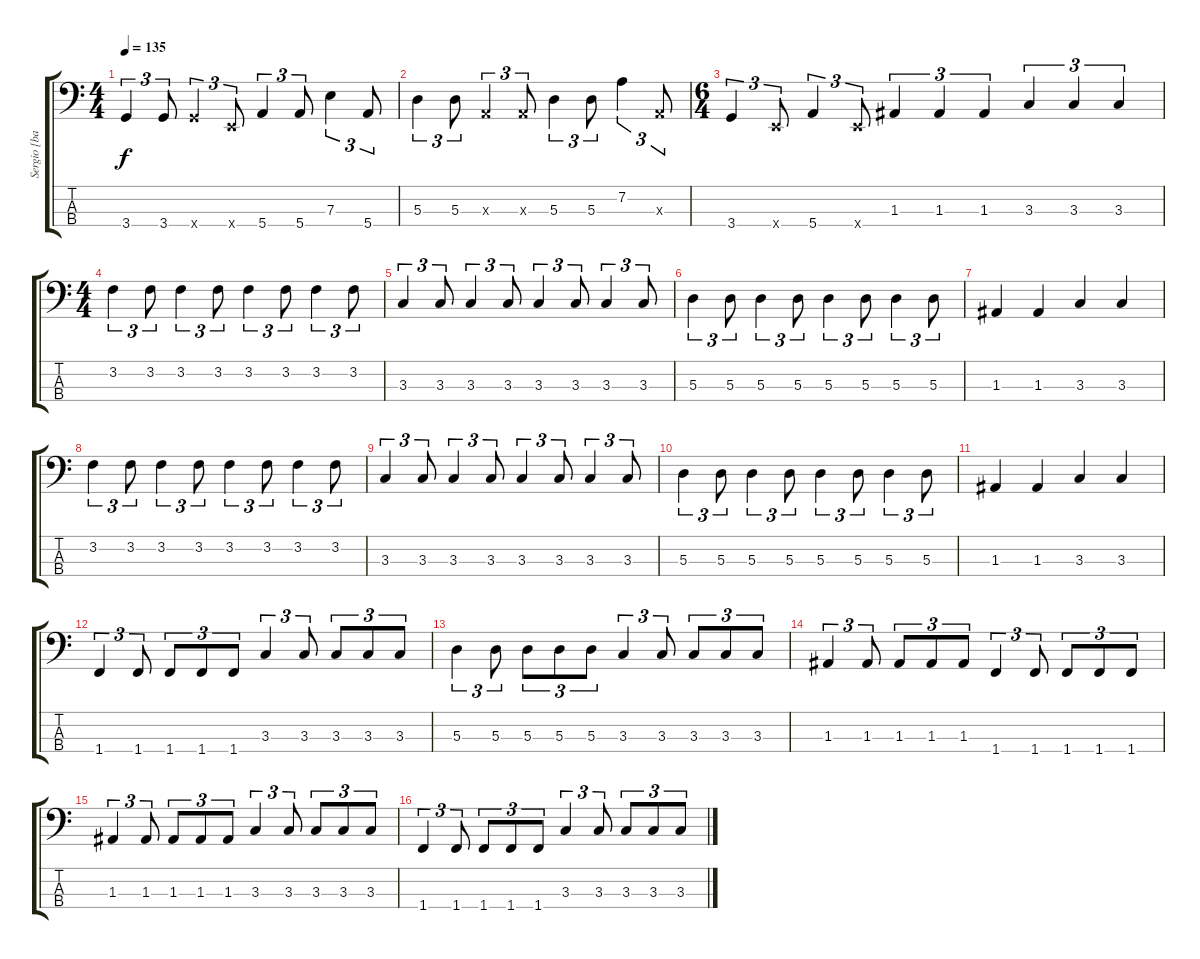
\track ("Sergio [bajo]" "Sergio [ba") {instrument electricbassfinger}
\staff {score tabs}
\tuning (G2 D2 A1 E1) {hide}
\ts (4 4)
\tempo 135
\clef f4
\ks c
3.4.4{tu (3 2) dy f} 3.4.8{tu (3 2)} 3.4{x}.4{tu (3 2)} 0.4{x}.8{tu (3 2)} 5.4.4{tu (3 2)} 5.4.8{tu (3 2)} 7.3.4{tu (3 2)} 5.4.8{tu (3 2)} |
5.3.4{tu (3 2)} 5.3.8{tu (3 2)} 0.3{x}.4{tu (3 2)} 0.3{x}.8{tu (3 2)} 5.3.4{tu (3 2)} 5.3.8{tu (3 2)} 7.2.4{tu (3 2)} 0.3{x}.8{tu (3 2)} |
\ts (6 4)
3.4.4{tu (3 2)} 0.4{x}.8{tu (3 2)} 5.4.4{tu (3 2)} 0.4{x}.8{tu (3 2)} 1.3.4{tu (3 2)} 1.3.4{tu (3 2)} 1.3.4{tu (3 2)} 3.3.4{tu (3 2)} 3.3.4{tu (3 2)} 3.3.4{tu (3 2)} |
\ts (4 4)
3.2.4{tu (3 2)} 3.2.8{tu (3 2)} 3.2.4{tu (3 2)} 3.2.8{tu (3 2)} 3.2.4{tu (3 2)} 3.2.8{tu (3 2)} 3.2.4{tu (3 2)} 3.2.8{tu (3 2)} |
3.3.4{tu (3 2)} 3.3.8{tu (3 2)} 3.3.4{tu (3 2)} 3.3.8{tu (3 2)} 3.3.4{tu (3 2)} 3.3.8{tu (3 2)} 3.3.4{tu (3 2)} 3.3.8{tu (3 2)} |
5.3.4{tu (3 2)} 5.3.8{tu (3 2)} 5.3.4{tu (3 2)} 5.3.8{tu (3 2)} 5.3.4{tu (3 2)} 5.3.8{tu (3 2)} 5.3.4{tu (3 2)} 5.3.8{tu (3 2)} |
1.3.4 1.3.4 3.3.4 3.3.4 |
3.2.4{tu (3 2)} 3.2.8{tu (3 2)} 3.2.4{tu (3 2)} 3.2.8{tu (3 2)} 3.2.4{tu (3 2)} 3.2.8{tu (3 2)} 3.2.4{tu (3 2)} 3.2.8{tu (3 2)} |
3.3.4{tu (3 2)} 3.3.8{tu (3 2)} 3.3.4{tu (3 2)} 3.3.8{tu (3 2)} 3.3.4{tu (3 2)} 3.3.8{tu (3 2)} 3.3.4{tu (3 2)} 3.3.8{tu (3 2)} |
5.3.4{tu (3 2)} 5.3.8{tu (3 2)} 5.3.4{tu (3 2)} 5.3.8{tu (3 2)} 5.3.4{tu (3 2)} 5.3.8{tu (3 2)} 5.3.4{tu (3 2)} 5.3.8{tu (3 2)} |
1.3.4 1.3.4 3.3.4 3.3.4 |
1.4.4{tu (3 2)} 1.4.8{tu (3 2)} 1.4.8{tu (3 2)} 1.4.8{tu (3 2)} 1.4.8{tu (3 2)} 3.3.4{tu (3 2)} 3.3.8{tu (3 2)} 3.3.8{tu (3 2)} 3.3.8{tu (3 2)} 3.3.8{tu (3 2)} |
5.3.4{tu (3 2)} 5.3.8{tu (3 2)} 5.3.8{tu (3 2)} 5.3.8{tu (3 2)} 5.3.8{tu (3 2)} 3.3.4{tu (3 2)} 3.3.8{tu (3 2)} 3.3.8{tu (3 2)} 3.3.8{tu (3 2)} 3.3.8{tu (3 2)} |
1.3.4{tu (3 2)} 1.3.8{tu (3 2)} 1.3.8{tu (3 2)} 1.3.8{tu (3 2)} 1.3.8{tu (3 2)} 1.4.4{tu (3 2)} 1.4.8{tu (3 2)} 1.4.8{tu (3 2)} 1.4.8{tu (3 2)} 1.4.8{tu (3 2)} |
1.3.4{tu (3 2)} 1.3.8{tu (3 2)} 1.3.8{tu (3 2)} 1.3.8{tu (3 2)} 1.3.8{tu (3 2)} 3.3.4{tu (3 2)} 3.3.8{tu (3 2)} 3.3.8{tu (3 2)} 3.3.8{tu (3 2)} 3.3.8{tu (3 2)} |
1.4.4{tu (3 2)} 1.4.8{tu (3 2)} 1.4.8{tu (3 2)} 1.4.8{tu (3 2)} 1.4.8{tu (3 2)} 3.3.4{tu (3 2)} 3.3.8{tu (3 2)} 3.3.8{tu (3 2)} 3.3.8{tu (3 2)} 3.3.8{tu (3 2)}
